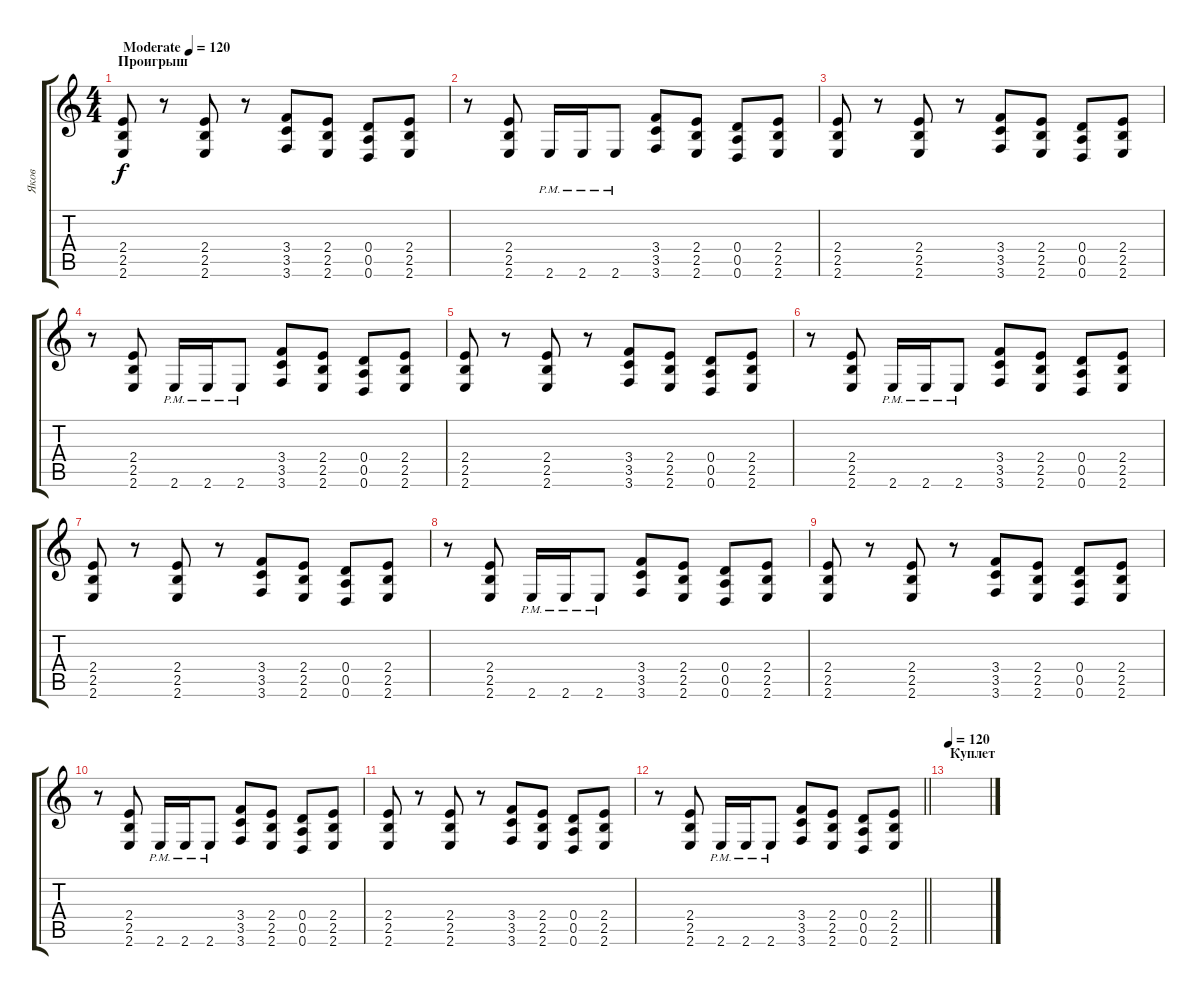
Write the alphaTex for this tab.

\track ("Яков" "Яков") {instrument distortionguitar}
\staff {score tabs}
\tuning (E4 B3 G3 D3 A2 D2) {hide}
\ts (4 4)
\section ("" "Проигрыш")
\tempo (120 "Moderate")
\tempo 130
\tempo (120 "Moderate")
\clef g2
\ks c
(2.4 2.5 2.6).8{dy f instrument distortionguitar} r.8 (2.4 2.5 2.6).8 r.8 (3.4 3.5 3.6).8 (2.4 2.5 2.6).8 (0.4 0.5 0.6).8 (2.4 2.5 2.6).8 |
r.8 (2.4 2.5 2.6).8 2.6{pm}.16 2.6{pm}.16 2.6{pm}.8 (3.4 3.5 3.6).8 (2.4 2.5 2.6).8 (0.4 0.5 0.6).8 (2.4 2.5 2.6).8 |
(2.4 2.5 2.6).8 r.8 (2.4 2.5 2.6).8 r.8 (3.4 3.5 3.6).8 (2.4 2.5 2.6).8 (0.4 0.5 0.6).8 (2.4 2.5 2.6).8 |
r.8 (2.4 2.5 2.6).8 2.6{pm}.16 2.6{pm}.16 2.6{pm}.8 (3.4 3.5 3.6).8 (2.4 2.5 2.6).8 (0.4 0.5 0.6).8 (2.4 2.5 2.6).8 |
(2.4 2.5 2.6).8 r.8 (2.4 2.5 2.6).8 r.8 (3.4 3.5 3.6).8 (2.4 2.5 2.6).8 (0.4 0.5 0.6).8 (2.4 2.5 2.6).8 |
r.8 (2.4 2.5 2.6).8 2.6{pm}.16 2.6{pm}.16 2.6{pm}.8 (3.4 3.5 3.6).8 (2.4 2.5 2.6).8 (0.4 0.5 0.6).8 (2.4 2.5 2.6).8 |
(2.4 2.5 2.6).8 r.8 (2.4 2.5 2.6).8 r.8 (3.4 3.5 3.6).8 (2.4 2.5 2.6).8 (0.4 0.5 0.6).8 (2.4 2.5 2.6).8 |
r.8 (2.4 2.5 2.6).8 2.6{pm}.16 2.6{pm}.16 2.6{pm}.8 (3.4 3.5 3.6).8 (2.4 2.5 2.6).8 (0.4 0.5 0.6).8 (2.4 2.5 2.6).8 |
(2.4 2.5 2.6).8 r.8 (2.4 2.5 2.6).8 r.8 (3.4 3.5 3.6).8 (2.4 2.5 2.6).8 (0.4 0.5 0.6).8 (2.4 2.5 2.6).8 |
r.8 (2.4 2.5 2.6).8 2.6{pm}.16 2.6{pm}.16 2.6{pm}.8 (3.4 3.5 3.6).8 (2.4 2.5 2.6).8 (0.4 0.5 0.6).8 (2.4 2.5 2.6).8 |
(2.4 2.5 2.6).8 r.8 (2.4 2.5 2.6).8 r.8 (3.4 3.5 3.6).8 (2.4 2.5 2.6).8 (0.4 0.5 0.6).8 (2.4 2.5 2.6).8 |
\barLineRight lightlight
r.8 (2.4 2.5 2.6).8 2.6{pm}.16 2.6{pm}.16 2.6{pm}.8 (3.4 3.5 3.6).8 (2.4 2.5 2.6).8 (0.4 0.5 0.6).8 (2.4 2.5 2.6).8 |
\section ("" "Куплет")
\tempo 120
